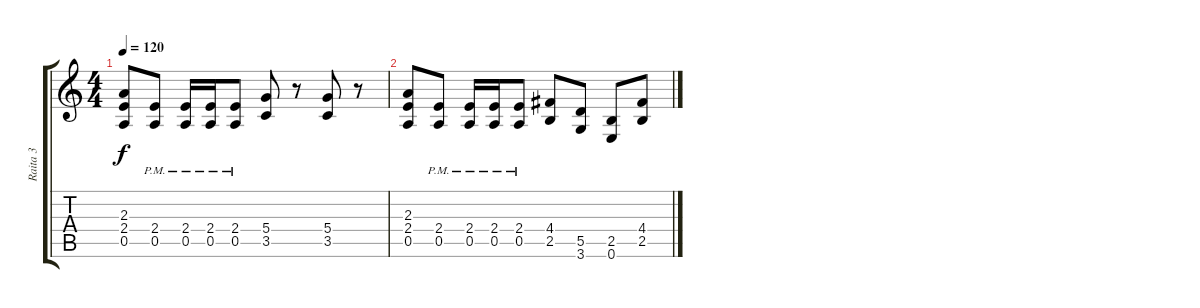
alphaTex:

\track ("Raita 3" "Raita 3") {instrument distortionguitar}
\staff {score tabs}
\tuning (E4 B3 G3 D3 A2 E2) {hide}
\ts (4 4)
\tempo 120
\clef g2
\ks c
(2.3 2.4 0.5).8{dy f} (2.4{pm} 0.5{pm}).8 (2.4{pm} 0.5{pm}).16 (2.4{pm} 0.5{pm}).16 (2.4{pm} 0.5{pm}).8 (5.4 3.5).8 r.8 (5.4 3.5).8 r.8 |
(2.3 2.4 0.5).8 (2.4{pm} 0.5{pm}).8 (2.4{pm} 0.5{pm}).16 (2.4{pm} 0.5{pm}).16 (2.4{pm} 0.5{pm}).8 (4.4 2.5).8 (5.5 3.6).8 (2.5 0.6).8 (4.4 2.5).8
